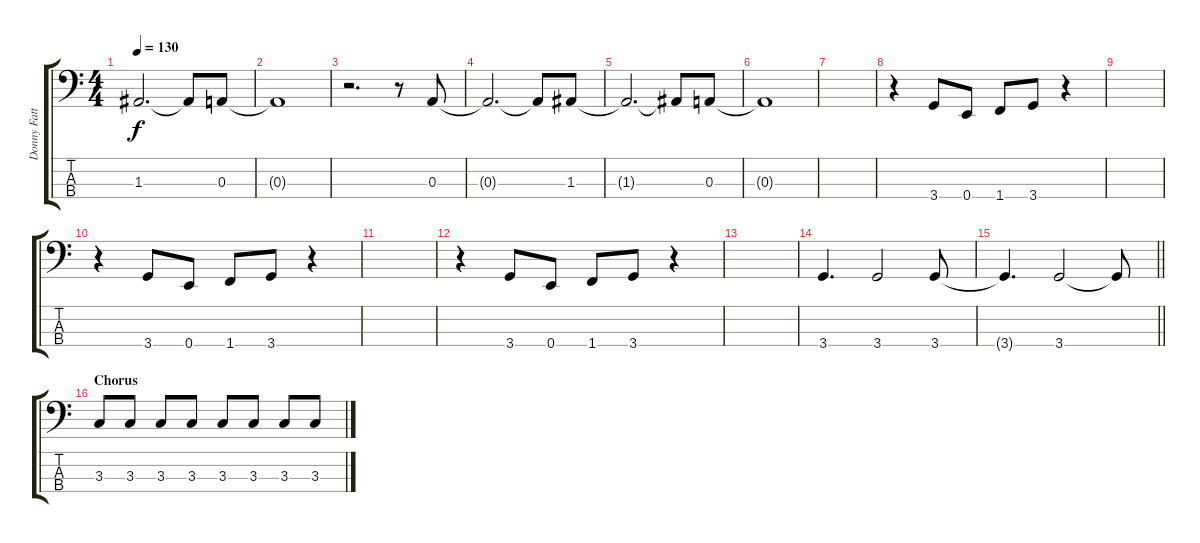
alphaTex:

\track ("Donny Fattah" "Donny Fatt") {instrument electricbassfinger}
\staff {score tabs}
\tuning (G2 D2 A1 E1) {hide}
\ts (4 4)
\tempo 130
\clef f4
\ks c
1.3{t}.2{d dy f} 1.3{t}.8 0.3.8 |
0.3{t}.1 |
r.2{d} r.8 0.3.8 |
0.3{t}.2{d} 0.3{t}.8 1.3.8 |
1.3{t}.2{d} 1.3{t}.8 0.3.8 |
0.3{t}.1 |
|
r.4 3.4.8 0.4.8 1.4.8 3.4.8 r.4 |
|
r.4 3.4.8 0.4.8 1.4.8 3.4.8 r.4 |
|
r.4 3.4.8 0.4.8 1.4.8 3.4.8 r.4 |
|
3.4.4{d} 3.4.2 3.4.8 |
\barLineRight lightlight
3.4{t}.4{d} 3.4.2 3.4{t}.8 |
\section ("" "Chorus")
3.3.8 3.3.8 3.3.8 3.3.8 3.3.8 3.3.8 3.3.8 3.3.8
